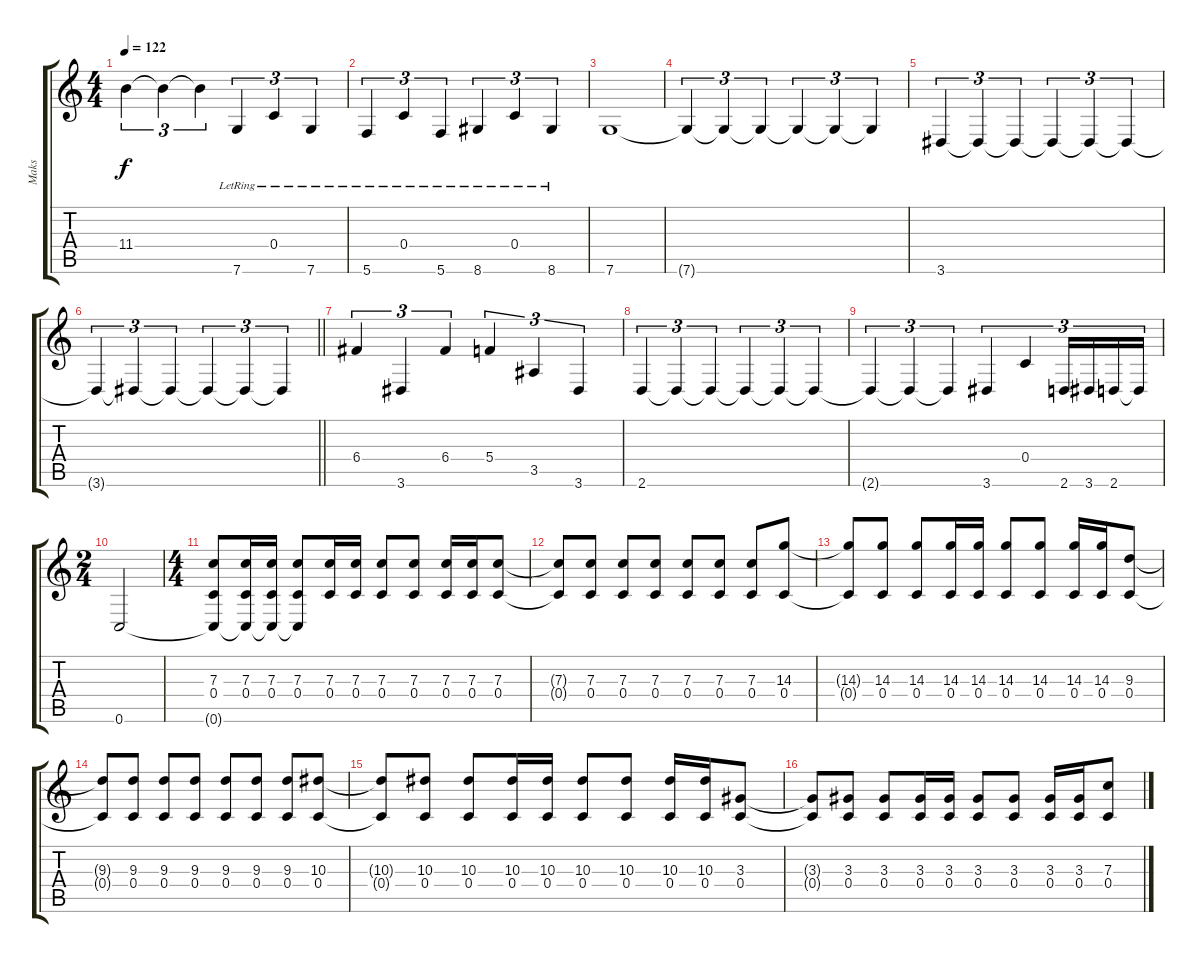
\track ("Maks" "Maks") {instrument distortionguitar}
\staff {score tabs}
\tuning (D4 A3 F3 C3 G2 C2) {hide}
\ts (4 4)
\tempo 122
\clef g2
\ks c
11.4{t}.4{tu (3 2) dy f} 11.4{t}.4{tu (3 2)} 11.4{t}.4{tu (3 2)} 7.6{lr}.4{tu (3 2)} 0.4{lr}.4{tu (3 2)} 7.6{lr}.4{tu (3 2)} |
5.6{lr}.4{tu (3 2)} 0.4{lr}.4{tu (3 2)} 5.6{lr}.4{tu (3 2)} 8.6{lr}.4{tu (3 2)} 0.4{lr}.4{tu (3 2)} 8.6{lr}.4{tu (3 2)} |
7.6.1 |
7.6{t}.4{tu (3 2)} 7.6{t}.4{tu (3 2)} 7.6{t}.4{tu (3 2)} 7.6{t}.4{tu (3 2)} 7.6{t}.4{tu (3 2)} 7.6{t}.4{tu (3 2)} |
3.6.4{tu (3 2)} 3.6{t}.4{tu (3 2)} 3.6{t}.4{tu (3 2)} 3.6{t}.4{tu (3 2)} 3.6{t}.4{tu (3 2)} 3.6{t}.4{tu (3 2)} |
\barLineRight lightlight
3.6{t}.4{tu (3 2)} 3.6{t}.4{tu (3 2)} 3.6{t}.4{tu (3 2)} 3.6{t}.4{tu (3 2)} 3.6{t}.4{tu (3 2)} 3.6{t}.4{tu (3 2)} |
6.4.4{tu (3 2)} 3.6.4{tu (3 2)} 6.4.4{tu (3 2)} 5.4.4{tu (3 2)} 3.5.4{tu (3 2)} 3.6.4{tu (3 2)} |
2.6.4{tu (3 2)} 2.6{t}.4{tu (3 2)} 2.6{t}.4{tu (3 2)} 2.6{t}.4{tu (3 2)} 2.6{t}.4{tu (3 2)} 2.6{t}.4{tu (3 2)} |
2.6{t}.4{tu (3 2)} 2.6{t}.4{tu (3 2)} 2.6{t}.4{tu (3 2)} 3.6.4{tu (3 2)} 0.4.4{tu (3 2)} 2.6.16{tu (3 2)} 3.6.16{tu (3 2)} 2.6.16{tu (3 2)} 2.6{t}.16{tu (3 2)} |
\ts (2 4)
0.6.2 |
\ts (4 4)
(7.3 0.4 0.6{t}).8 (7.3 0.4 0.6{t}).16 (7.3 0.4 0.6{t}).16 (7.3 0.4 0.6{t}).8 (7.3 0.4).16 (7.3 0.4).16 (7.3 0.4).8 (7.3 0.4).8 (7.3 0.4).16 (7.3 0.4).16 (7.3 0.4).8 |
(7.3{t} 0.4{t}).8 (7.3 0.4).8 (7.3 0.4).8 (7.3 0.4).8 (7.3 0.4).8 (7.3 0.4).8 (7.3 0.4).8 (14.3 0.4).8 |
(14.3{t} 0.4{t}).8 (14.3 0.4).8 (14.3 0.4).8 (14.3 0.4).16 (14.3 0.4).16 (14.3 0.4).8 (14.3 0.4).8 (14.3 0.4).16 (14.3 0.4).16 (9.3 0.4).8 |
(9.3{t} 0.4{t}).8 (9.3 0.4).8 (9.3 0.4).8 (9.3 0.4).8 (9.3 0.4).8 (9.3 0.4).8 (9.3 0.4).8 (10.3 0.4).8 |
(10.3{t} 0.4{t}).8 (10.3 0.4).8 (10.3 0.4).8 (10.3 0.4).16 (10.3 0.4).16 (10.3 0.4).8 (10.3 0.4).8 (10.3 0.4).16 (10.3 0.4).16 (3.3 0.4).8 |
(3.3{t} 0.4{t}).8 (3.3 0.4).8 (3.3 0.4).8 (3.3 0.4).16 (3.3 0.4).16 (3.3 0.4).8 (3.3 0.4).8 (3.3 0.4).16 (3.3 0.4).16 (7.3 0.4).8
